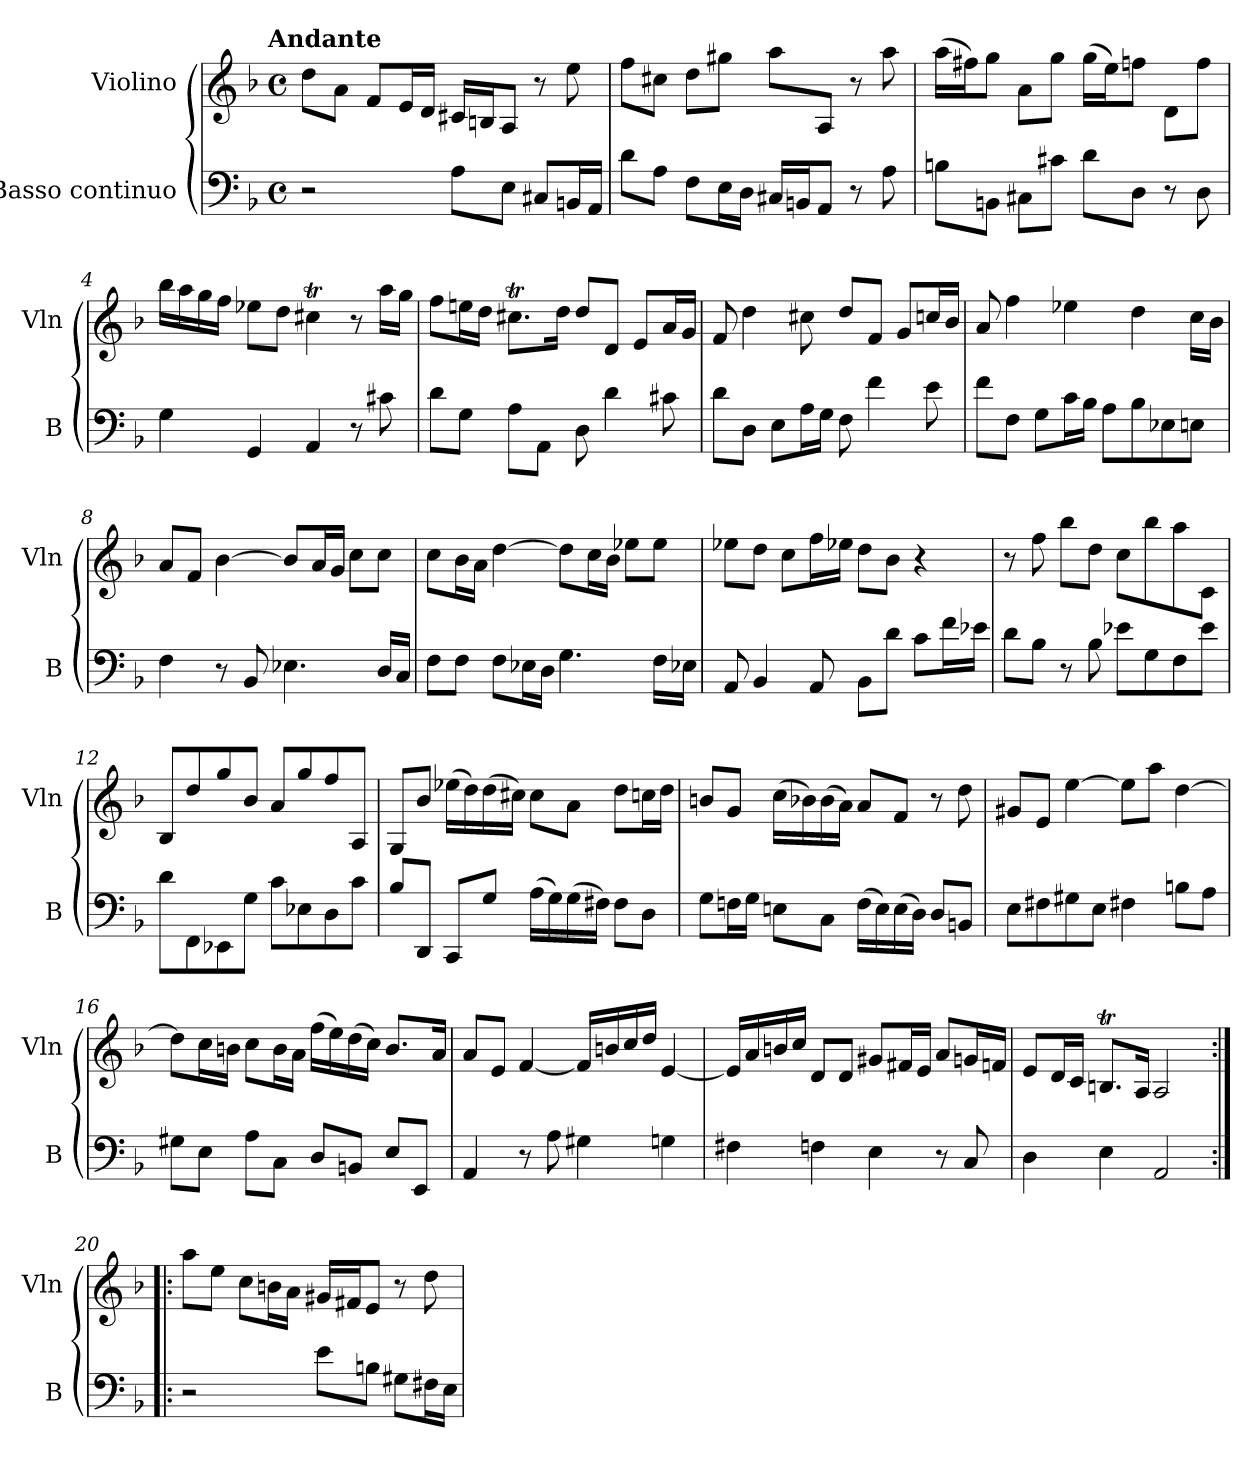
**kern	**kern
*part2	*part1
*staff2	*staff1
*I"Basso continuo	*I"Violino
*I'B	*I'Vln
*clefF4	*clefG2
*k[b-]	*k[b-]
*d:	*d:
!!LO:TX:omd:t=Andante
*M4/4	*M4/4
*met(c)	*met(c)
*MM53	*MM53
=1	=1
2r	8dd\L
.	8a\J
.	8f/L
.	16e/L
.	16d/JJ
8A\L	16c#X/LL
.	16Bn/J
8E\J	8A/J
8C#X/L	8r
16BBn/L	8ee\
16AA/JJ	.
=2	=2
8d\L	8ff\L
8A\J	8cc#X\J
8F\L	8dd\L
16E\L	8gg#X\J
16D\JJ	.
16C#X/LL	8aa\L
16BBn/J	.
8AA/J	8A/J
8r	8r
8A\	8aa\
=3	=3
8Bn\L	(16aa\LL
.	16ff#X\J)
8BBn\J	8gg\J
8C#X\L	8a\L
8c#X\J	8gg\J
8d\L	(16gg\LL
.	16ee\J)
8D\J	8ffn\J
8r	8d\L
8D\	8ff\J
=4	=4
4G\	16bb-\LL
.	16aa\
.	16gg\
.	16ff\JJ
4GG/	8ee-X\L
.	8dd\J
4AA/	4cc#Xt\
8r	8r
8c#X\	16aa\LL
.	16gg\JJ
=5	=5
8d\L	8ff\L
8G\J	16een\L
.	16dd\JJ
8A\L	8.cc#Xt\L
8AA\J	.
.	16dd\Jk
8D\	8dd/L
4d\	8d/J
.	8e/L
8c#X\	16a/L
.	16g/JJ
=6	=6
8d\L	8f/
8D\J	4dd\
8E\L	.
16A\L	8cc#X\
16G\JJ	.
8F\	8dd/L
4f\	8f/J
.	8g/L
8e\	16ccn/L
.	16b-/JJ
=7	=7
8f\L	8a/
8F\J	4ff\
8G\L	.
16c\L	4ee-X\
16B-\JJ	.
8A\L	.
8B-\	4dd\
8E-X\	.
8En\J	16cc\LL
.	16b-\JJ
=8	=8
4F\	8a/L
.	8f/J
8r	[4b-\
8BB-/	.
4.E-X\	8b-/L]
.	16a/L
.	16g/JJ
.	8cc\L
16D/LL	8cc\J
16C/JJ	.
=9	=9
8F\L	8cc\L
8F\J	16b-\L
.	16a\JJ
8F\L	[4dd\
16E-X\L	.
16D\JJ	.
4.G\	8dd\L]
.	16cc\L
.	16b-\JJ
.	8ee-X\L
16F\LL	8ee-\J
16E-X\JJ	.
=10	=10
8AA/	8ee-X\L
4BB-/	8dd\J
.	8cc\L
8AA/	16ff\L
.	16ee-X\JJ
8BB-\L	8dd\L
8d\J	8b-\J
8c\L	4r
16f\L	.
16e-X\JJ	.
=11	=11
8d\L	8r
8B-\J	8ff\
8r	8bb-\L
8B-\	8dd\J
8e-X\L	8cc\L
8G\	8bb-\
8F\	8aa\
8e-\J	8c\J
=12	=12
8d\L	8B-/L
8FF\	8dd/
8EE-X\	8gg/
8G\J	8b-/J
8c\L	8a/L
8E-X\	8gg/
8D\	8ff/
8c\J	8A/J
=13	=13
8B-/L	8G/L
8DD/J	8b-/J
8CC/L	(16ee-X\LL
.	16dd\)
8G/J	(16dd\
.	16cc#X\JJ)
(16A\LL	8cc#\L
16G\)	.
(16G\	8a\J
16F#X\JJ)	.
8F#\L	8dd\L
8D\J	16ccn\L
.	16dd\JJ
=14	=14
8G\L	8bn/L
16Fn\L	8g/J
16G\JJ	.
8En\L	(16cc\LL
.	16b-X\)
8C\J	(16b-\
.	16a\JJ)
(16F\LL	8a/L
16E\)	.
(16E\	8f/J
16D\JJ)	.
8D/L	8r
8BBn/J	8dd\
=15	=15
8E\L	8g#X/L
8F#X\	8e/J
8G#X\	[4ee\
8E\J	.
4F#X\	8ee\L]
.	8aa\J
8Bn\L	[4dd\
8A\J	.
=16	=16
8G#X\L	8dd\L]
8E\J	16cc\L
.	16bn\JJ
8A\L	8cc\L
8C\J	16b\L
.	16a\JJ
8D/L	(16ff\LL
.	16ee\)
8BBn/J	(16dd\
.	16cc\JJ)
8E/L	8.b/L
8EE/J	.
.	16a/Jk
=17	=17
4AA/	8a/L
.	8e/J
8r	[4f/
8A\	.
4G#X\	16f/LL]
.	16bn/
.	16cc/
.	16dd/JJ
4Gn\	[4e/
=18	=18
4F#X\	16e/LL]
.	16a/
.	16bn/
.	16cc/JJ
4Fn\	8d/L
.	8d/J
4E\	8g#X/L
.	16f#X/L
.	16e/JJ
8r	8a/L
8C/	16gn/L
.	16fn/JJ
=19	=19
4D\	8e/L
.	16d/L
.	16c/JJ
4E\	8.Bnt/L
.	16A/Jk
2AA/	2A/
=20:|!|:	=20:|!|:
2r	8aa\L
.	8ee\J
.	8cc\L
.	16bn\L
.	16a\JJ
8e\L	16g#X/LL
.	16f#X/J
8Bn\J	8e/J
8G#X\L	8r
16F#X\L	8dd\
16E\JJ	.
=	=
*-	*-
